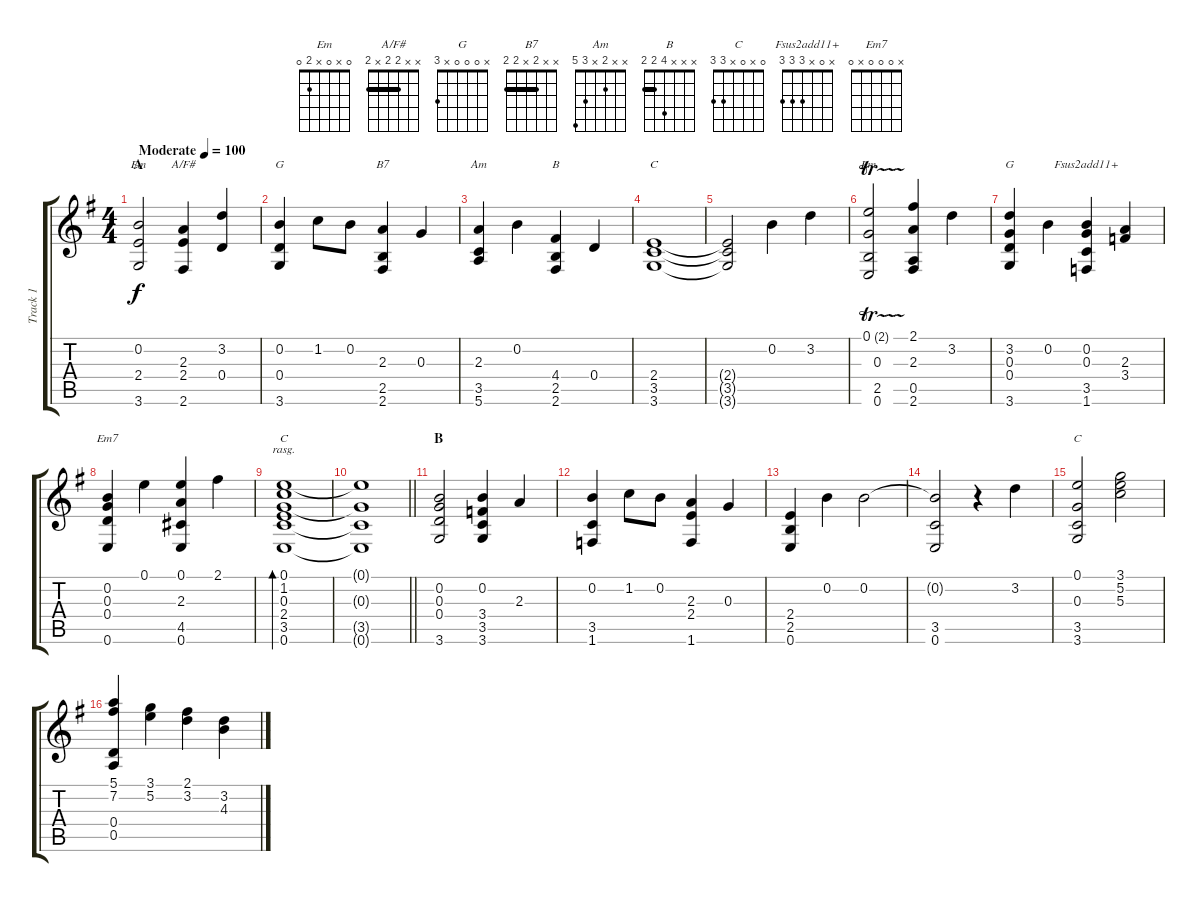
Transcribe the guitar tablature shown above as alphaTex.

\track ("Track 1" "Track 1") {instrument acousticguitarnylon}
\staff {score tabs}
\tuning (E4 B3 G3 D3 A2 E2) {hide}
\chord ("Em" x 0 x 2 x 3)
\chord ("A/F#" x x 2 2 x 2) {barre 2}
\chord ("G" x 0 x 0 x 3)
\chord ("B7" x x 2 x 2 2) {barre 2}
\chord ("Am" x x 2 x 3 5)
\chord ("B" x x x 4 2 2) {barre 2}
\chord ("C" x x x 2 3 3)
\chord ("Em" 0 x 0 x 2 0)
\chord ("G" x 0 0 0 x 3)
\chord ("Fsus2add11+" x 0 x 3 3 3)
\chord ("Em7" x 0 0 0 x 0)
\chord ("C" 0 x 0 x 3 0)
\chord ("C" 0 x 0 x 3 3)
\ts (4 4)
\section ("" "A")
\tempo (100 "Moderate")
\clef g2
\ks g
(0.2 2.4 3.6).2{ch "Em" dy f instrument acousticguitarnylon} (2.3 2.4 2.6).4{ch "A/F#"} (3.2 0.4).4 |
(0.2 0.4 3.6).4{ch "G"} 1.2.8 0.2.8 (2.3 2.5 2.6).4{ch "B7"} 0.3.4 |
(2.3 3.5 5.6).4{ch "Am"} 0.2.4 (4.4 2.5 2.6).4{ch "B"} 0.4.4 |
(2.4 3.5 3.6).1{ch "C"} |
(2.4{t} 3.5{t} 3.6{t}).2 0.2.4 3.2.4 |
(0.1{tr (2 16)} 0.3 2.5 0.6).2{ch "Em"} (2.1 2.3 0.5 2.6).4 3.2.4 |
(3.2 0.3 0.4 3.6).4{ch "G"} 0.2.4 (0.2 0.3 3.5 1.6).4{ch "Fsus2add11+"} (2.3 3.4).4 |
(0.2 0.3 0.4 0.6).4{ch "Em7"} 0.1.4 (0.1 2.3 4.5 0.6).4 2.1.4 |
(0.1 1.2 0.3 2.4 3.5 0.6).1{bd 60 ch "C" rasg ii} |
\barLineRight lightlight
(0.1{t} 0.3{t} 3.5{t} 0.6{t}).1 |
\section ("" "B")
(0.2 0.3 0.4 3.6).2 (0.2 3.4 3.5 3.6).4 2.3.4 |
(0.2 3.5 1.6).4 1.2.8 0.2.8 (2.3 2.4 1.6).4 0.3.4 |
(2.4 2.5 0.6).4 0.2.4 0.2.2 |
(0.2{t} 3.5 0.6).2 r.4 3.2.4 |
(0.1 0.3 3.5 3.6).2{ch "C"} (3.1 5.2 5.3).2 |
(5.1 7.2 0.4 0.5).4 (3.1 5.2).4 (2.1 3.2).4 (3.2 4.3).4
